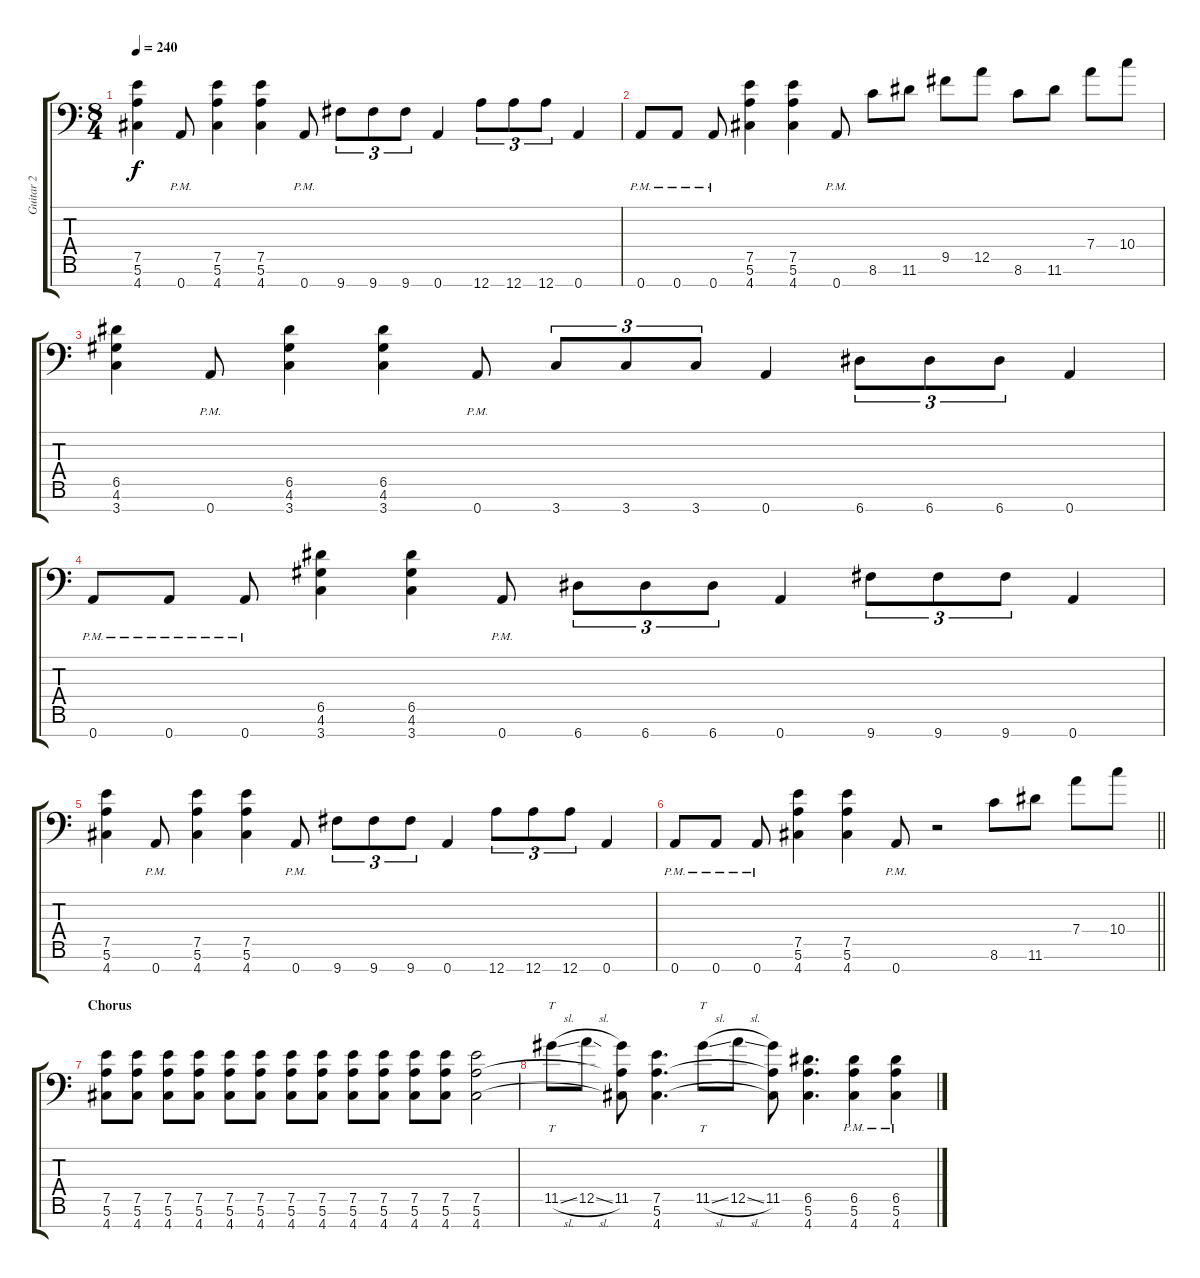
\track ("Guitar 2" "Guitar 2") {instrument distortionguitar}
\staff {score tabs}
\tuning (E4 B3 G3 D3 A2 E2 A1) {hide}
\ts (8 4)
\tempo 240
\clef f4
\ks c
(7.5 5.6 4.7).4{dy f} 0.7{pm}.8 (7.5 5.6 4.7).4 (7.5 5.6 4.7).4 0.7{pm}.8 9.7.8{tu (3 2)} 9.7.8{tu (3 2)} 9.7.8{tu (3 2)} 0.7.4 12.7.8{tu (3 2)} 12.7.8{tu (3 2)} 12.7.8{tu (3 2)} 0.7.4 |
0.7{pm}.8 0.7{pm}.8 0.7{pm}.8 (7.5 5.6 4.7).4 (7.5 5.6 4.7).4 0.7{pm}.8 8.6.8 11.6.8 9.5.8 12.5.8 8.6.8 11.6.8 7.4.8 10.4.8 |
(6.5 4.6 3.7).4 0.7{pm}.8 (6.5 4.6 3.7).4 (6.5 4.6 3.7).4 0.7{pm}.8 3.7.8{tu (3 2)} 3.7.8{tu (3 2)} 3.7.8{tu (3 2)} 0.7.4 6.7.8{tu (3 2)} 6.7.8{tu (3 2)} 6.7.8{tu (3 2)} 0.7.4 |
0.7{pm}.8 0.7{pm}.8 0.7{pm}.8 (6.5 4.6 3.7).4 (6.5 4.6 3.7).4 0.7{pm}.8 6.7.8{tu (3 2)} 6.7.8{tu (3 2)} 6.7.8{tu (3 2)} 0.7.4 9.7.8{tu (3 2)} 9.7.8{tu (3 2)} 9.7.8{tu (3 2)} 0.7.4 |
(7.5 5.6 4.7).4 0.7{pm}.8 (7.5 5.6 4.7).4 (7.5 5.6 4.7).4 0.7{pm}.8 9.7.8{tu (3 2)} 9.7.8{tu (3 2)} 9.7.8{tu (3 2)} 0.7.4 12.7.8{tu (3 2)} 12.7.8{tu (3 2)} 12.7.8{tu (3 2)} 0.7.4 |
\barLineRight lightlight
0.7{pm}.8 0.7{pm}.8 0.7{pm}.8 (7.5 5.6 4.7).4 (7.5 5.6 4.7).4 0.7{pm}.8 r.2 8.6.8 11.6.8 7.4.8 10.4.8 |
\section ("" "Chorus")
(7.5 5.6 4.7).8 (7.5 5.6 4.7).8 (7.5 5.6 4.7).8 (7.5 5.6 4.7).8 (7.5 5.6 4.7).8 (7.5 5.6 4.7).8 (7.5 5.6 4.7).8 (7.5 5.6 4.7).8 (7.5 5.6 4.7).8 (7.5 5.6 4.7).8 (7.5 5.6 4.7).8 (7.5 5.6 4.7).8 (7.5 5.6 4.7).2 |
11.5{sl}.8{tt} 12.5{sl}.8 (11.5 5.6{t} 4.7{t}).8 (7.5 5.6 4.7).4{d} 11.5{sl}.8{tt} 12.5{sl}.8 (11.5 5.6{t} 4.7{t}).8 (6.5 5.6 4.7).4{d} (6.5{pm} 5.6{pm} 4.7{pm}).4 (6.5{pm} 5.6{pm} 4.7{pm}).4
